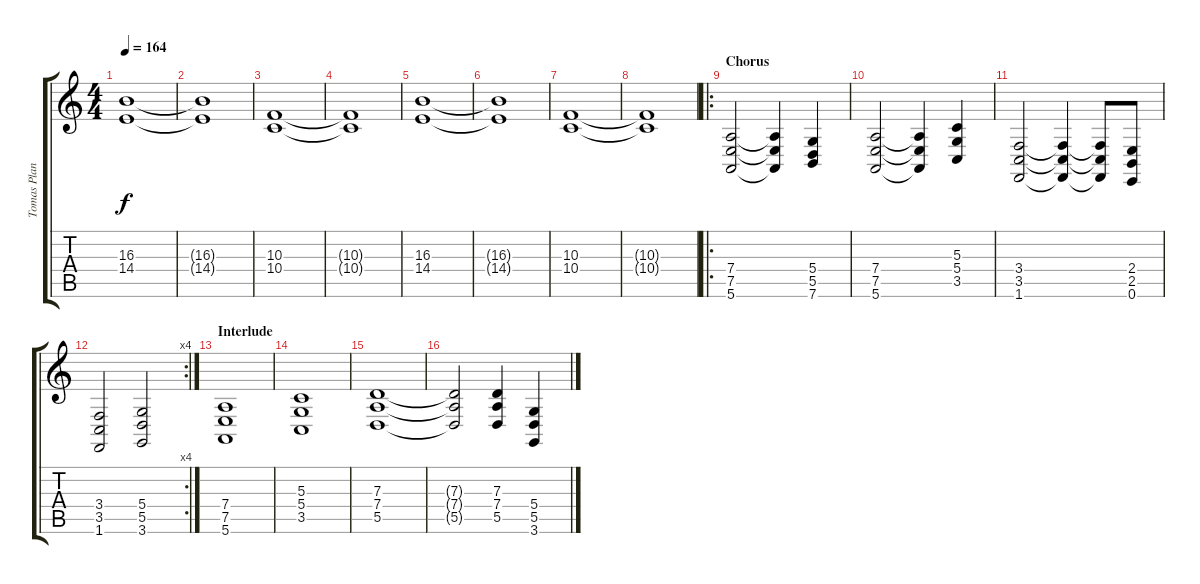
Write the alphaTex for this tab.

\track ("Tomas Planman - Keyboard" "Tomas Plan") {instrument lead1square}
\staff {score tabs}
\tuning (E4 B3 G3 D3 A2 E2) {hide}
\ts (4 4)
\tempo 164
\clef g2
\ks c
(16.3 14.4).1{dy f instrument stringensemble1} |
(16.3{t} 14.4{t}).1 |
(10.3 10.4).1 |
(10.3{t} 10.4{t}).1 |
(16.3 14.4).1 |
(16.3{t} 14.4{t}).1 |
(10.3 10.4).1 |
(10.3{t} 10.4{t}).1 |
\ro
\section ("" "Chorus")
(7.4 7.5 5.6).2{volume 15 instrument choiraahs} (7.4{t} 7.5{t} 5.6{t}).4 (5.4 5.5 7.6).4 |
(7.4 7.5 5.6).2 (7.4{t} 7.5{t} 5.6{t}).4 (5.3 5.4 3.5).4 |
(3.4 3.5 1.6).2 (3.4{t} 3.5{t} 1.6{t}).4 (3.4{t} 3.5{t} 1.6{t}).8 (2.4 2.5 0.6).8 |
\rc 4
(3.4 3.5 1.6).2 (5.4 5.5 3.6).2 |
\section ("" "Interlude")
(7.4 7.5 5.6).1 |
(5.3 5.4 3.5).1 |
(7.3 7.4 5.5).1 |
(7.3{t} 7.4{t} 5.5{t}).2 (7.3 7.4 5.5).4 (5.4 5.5 3.6).4
